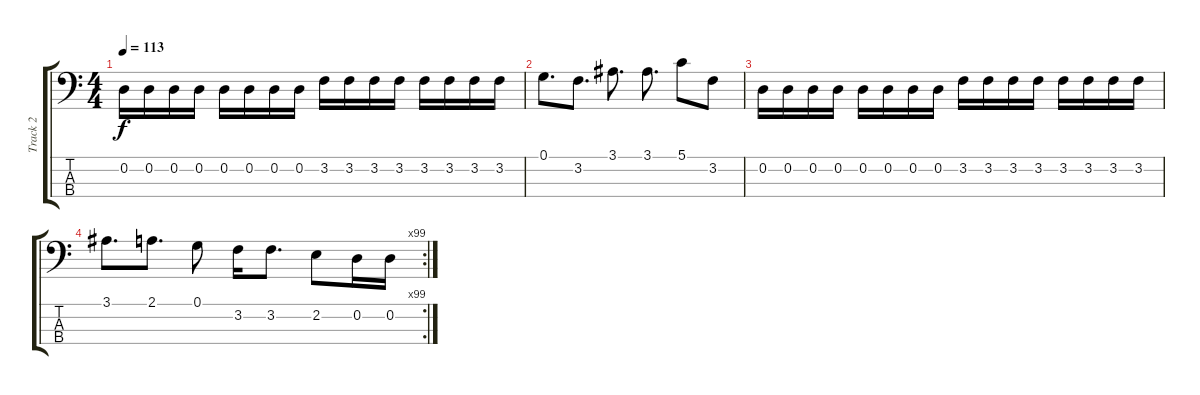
\track ("Track 2" "Track 2") {instrument synthbass1}
\staff {score tabs}
\tuning (G2 D2 A1 E1) {hide}
\ts (4 4)
\tempo 113
\clef f4
\ks c
0.2.16{dy f} 0.2.16 0.2.16 0.2.16 0.2.16 0.2.16 0.2.16 0.2.16 3.2.16 3.2.16 3.2.16 3.2.16 3.2.16 3.2.16 3.2.16 3.2.16 |
0.1.8{d} 3.2.8{d} 3.1.8{d} 3.1.8{d} 5.1.8 3.2.8 |
0.2.16 0.2.16 0.2.16 0.2.16 0.2.16 0.2.16 0.2.16 0.2.16 3.2.16 3.2.16 3.2.16 3.2.16 3.2.16 3.2.16 3.2.16 3.2.16 |
\rc 99
3.1.8{d} 2.1.8{d} 0.1.8 3.2.16 3.2.8{d} 2.2.8 0.2.16 0.2.16
